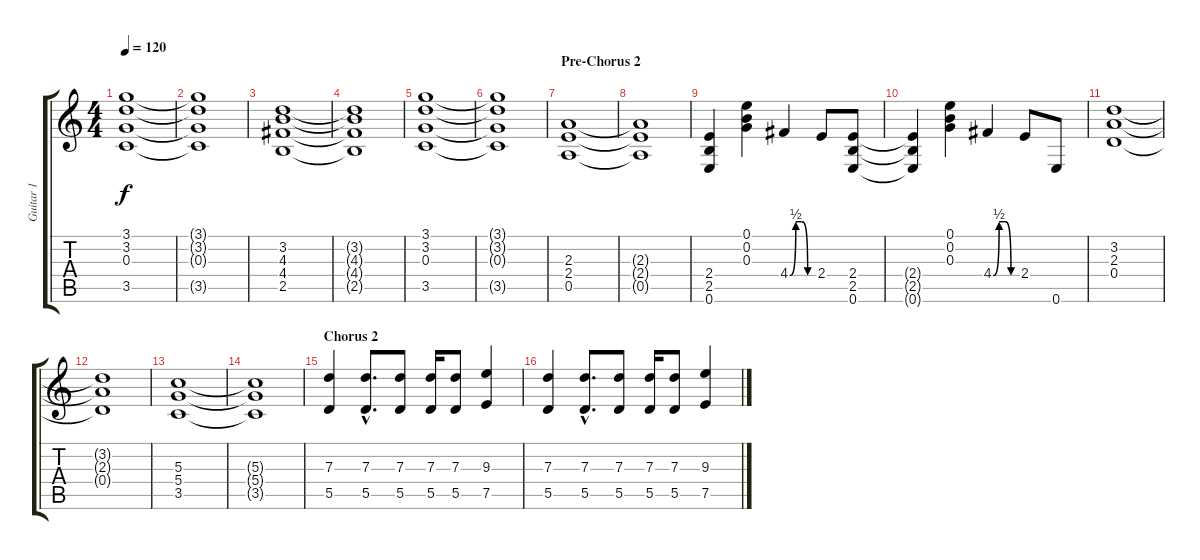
\track ("Guitar 1" "Guitar 1") {instrument overdrivenguitar}
\staff {score tabs}
\tuning (E4 B3 G3 D3 A2 E2) {hide}
\ts (4 4)
\tempo 120
\clef g2
\ks c
(3.1 3.2 0.3 3.5).1{dy f} |
(3.1{t} 3.2{t} 0.3{t} 3.5{t}).1 |
(3.2 4.3 4.4 2.5).1 |
(3.2{t} 4.3{t} 4.4{t} 2.5{t}).1 |
(3.1 3.2 0.3 3.5).1 |
(3.1{t} 3.2{t} 0.3{t} 3.5{t}).1 |
\section ("" "Pre-Chorus 2")
(2.3 2.4 0.5).1 |
(2.3{t} 2.4{t} 0.5{t}).1 |
(2.4 2.5 0.6).4 (0.1 0.2 0.3).4 4.4{be (custom 0 0 15 2 30 2 45 0 60 0)}.4 2.4.8 (2.4 2.5 0.6).8 |
(2.4{t} 2.5{t} 0.6{t}).4 (0.1 0.2 0.3).4 4.4{be (custom 0 0 15 2 30 2 45 0 60 0)}.4 2.4.8 0.6.8 |
(3.2 2.3 0.4).1 |
(3.2{t} 2.3{t} 0.4{t}).1 |
(5.3 5.4 3.5).1 |
(5.3{t} 5.4{t} 3.5{t}).1 |
\section ("" "Chorus 2")
(7.3 5.5).4 (7.3{hac} 5.5{hac}).8{d} (7.3 5.5).8 (7.3 5.5).16 (7.3 5.5).8 (9.3 7.5).4 |
(7.3 5.5).4 (7.3{hac} 5.5{hac}).8{d} (7.3 5.5).8 (7.3 5.5).16 (7.3 5.5).8 (9.3 7.5).4
